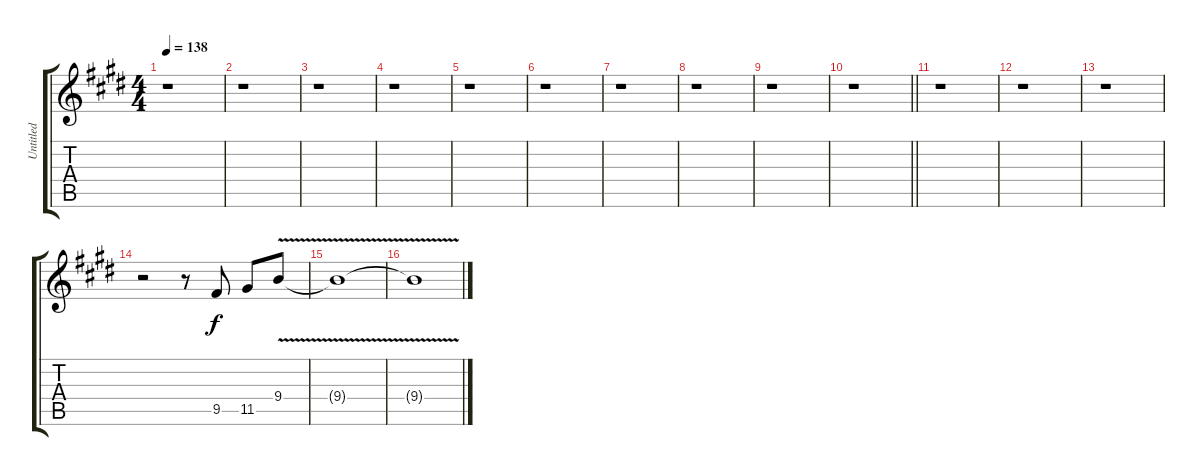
\track ("Untitled" "Untitled") {instrument overdrivenguitar}
\staff {score tabs}
\tuning (E4 B3 G3 D3 A2 E2) {hide}
\ts (4 4)
\tempo 138
\clef g2
\ks c#minor
r.1{dy f} |
\ks e
r.1 |
\ks c#minor
r.1 |
r.1 |
\ks e
r.1 |
\ks c#minor
r.1 |
r.1 |
\ks e
r.1 |
\ks c#minor
r.1 |
\barLineRight lightlight
r.1 |
\ks e
r.1 |
\ks c#minor
r.1 |
r.1 |
r.2 r.8 9.5.8 11.5.8 9.4{v}.8 |
\ks e
9.4{v t}.1 |
\ks c#minor
9.4{v t}.1
